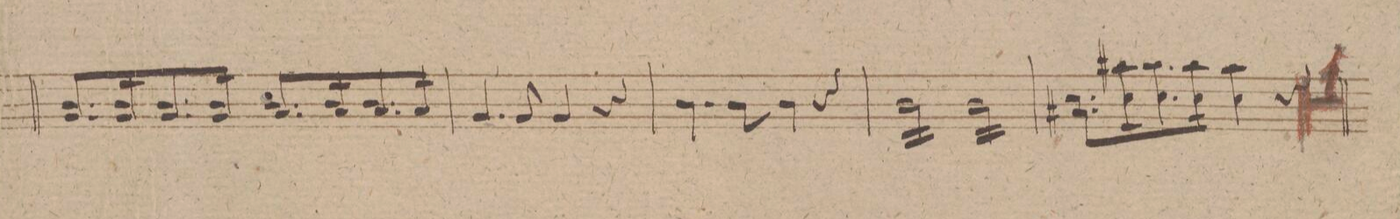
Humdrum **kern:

**kern	**dynam
*I"Violino 2do	*
*clefG2	*
*k[f#c#g#d#]	*
*met(c)	*
*M4/4	*
8.b/L 8.g#/	.
16b/ 16g#/	.
8.b/ 8.g#/	.
16b/Jk 16g#/	.
8.b/L 8.a/	.
16b/ 16a/	.
8.b/ 8.a/	.
16a/Jk	.
=56	=56
4.g#/	.
8g#/	.
4g#/	.
4r	.
=57	=57
4.b\	.
8b\	.
4b\	.
4r	.
=58	=58
*tremolo	*
16b\LL	.
16b\	.
16b\	.
16b\	.
16b\	.
16b\	.
16b\	.
16b\JJ	.
16b\LL	.
16b\	.
16b\	.
16b\	.
16b\	.
16b\	.
16b\	.
16b\JJ	.
*Xtremolo	*
=59	=59
8.cc#\L 8.a#X\	.
16aa#X\ 16cc#\	.
8.aa#\ 8.cc#\	.
16aa#\Jk 16cc#\	.
4aa#\ 4cc#\	.
4r	.
=60	=60
1r	.
=61	=61
*-	*-
